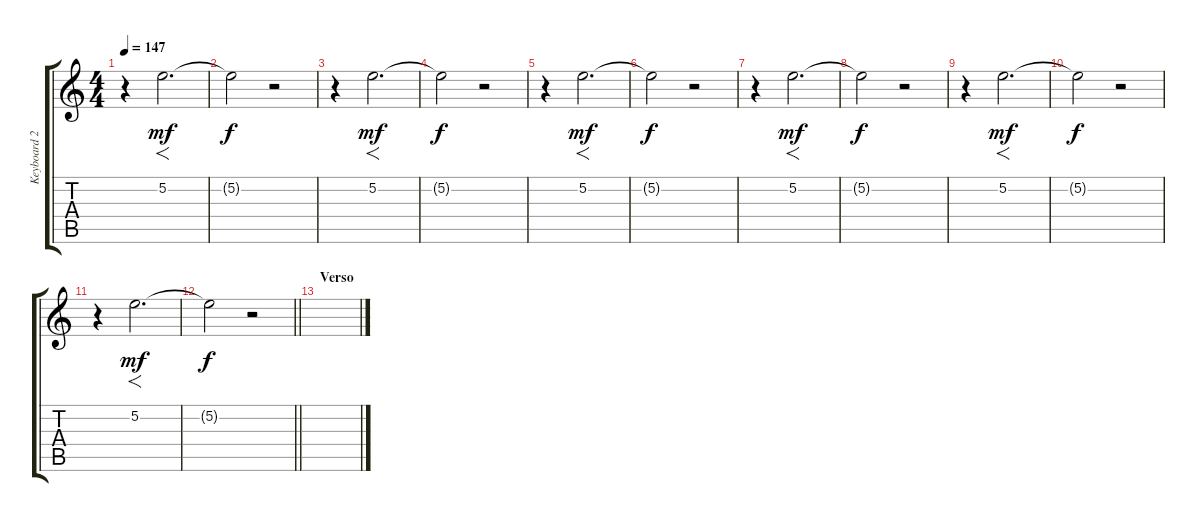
\track ("Keyboard 2" "Keyboard 2") {instrument pad4choir}
\staff {score tabs}
\tuning (E5 B4 G4 D4 A3 E3) {hide}
\ts (4 4)
\tempo 147
\clef g2
\ks c
r.4{dy f} 5.2.2{f d dy mf} |
5.2{t}.2{dy f} r.2 |
r.4 5.2.2{f d dy mf} |
5.2{t}.2{dy f} r.2 |
r.4 5.2.2{f d dy mf} |
5.2{t}.2{dy f} r.2 |
r.4 5.2.2{f d dy mf} |
5.2{t}.2{dy f} r.2 |
r.4 5.2.2{f d dy mf} |
5.2{t}.2{dy f} r.2 |
r.4 5.2.2{f d dy mf} |
\barLineRight lightlight
5.2{t}.2{dy f} r.2 |
\section ("" "Verso")
